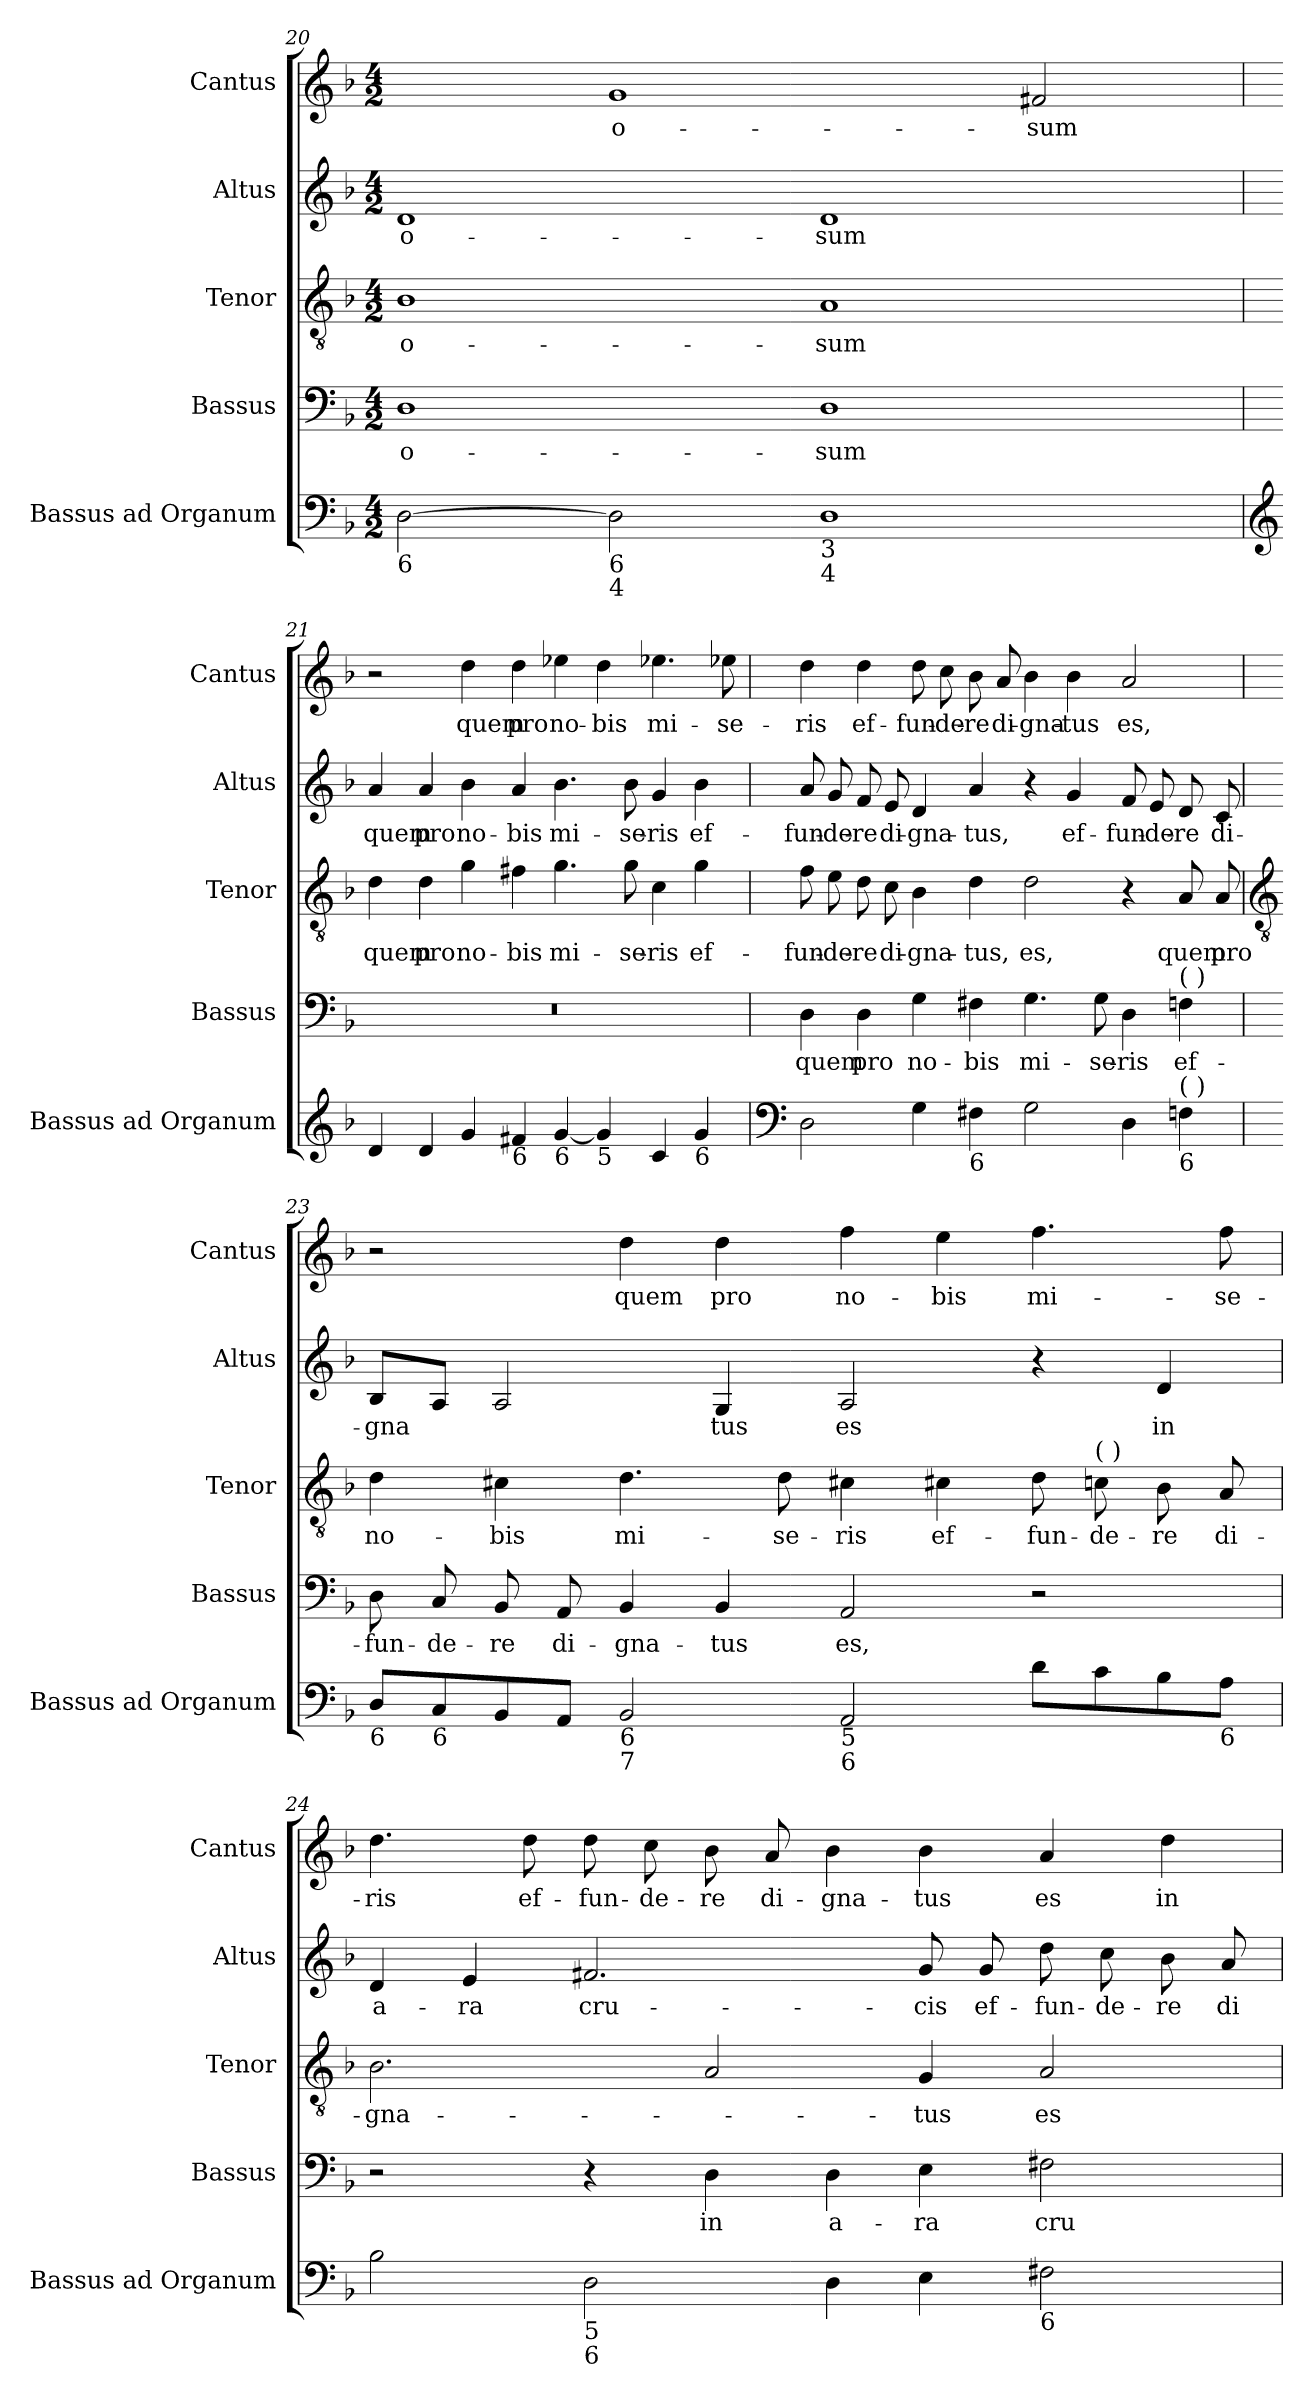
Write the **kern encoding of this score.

**kern	**kern	**text	**kern	**text	**kern	**text	**kern	**text
*part5	*part4	*part4	*part3	*part3	*part2	*part2	*part1	*part1
*staff5	*staff4	*staff4	*staff3	*staff3	*staff2	*staff2	*staff1	*staff1
*I"Bassus ad Organum	*I"Bassus	*	*I"Tenor	*	*I"Altus	*	*I"Cantus	*
*I'Bassus ad Organum	*I'Bassus	*	*I'Tenor	*	*I'Altus	*	*I'Cantus	*
!!LO:LB:g=z
*clefF4	*clefF4	*	*clefGv2	*	*clefG2	*	*clefG2	*
*k[b-]	*k[b-]	*	*k[b-]	*	*k[b-]	*	*k[b-]	*
*F:	*F:	*	*F:	*	*F:	*	*F:	*
*M4/2	*M4/2	*	*M4/2	*	*M4/2	*	*M4/2	*
=20	=20	=20	=20	=20	=20	=20	=20	=20
!LO:TX:b:t=6	!	!	!	!	!	!	!	!
!	!	!LO:LY:b	!	!LO:LY:b	!	!LO:LY:b	!	!
[2D	1D	-o-	1B-	-o-	1d	-o-	2ayy]	.
!LO:TX:b:t=6\n4	!	!	!	!	!	!	!	!
!	!	!	!	!	!	!	!	!LO:LY:b
2D]	.	.	.	.	.	.	1g	-o-
!LO:TX:b:t=3	!	!	!	!	!	!	!	!
!LO:TX:b:t=4	!	!	!	!	!	!	!	!
!	!	!LO:LY:b	!	!LO:LY:b	!	!LO:LY:b	!	!
1D	1D	-sum	1A	-sum	1d	-sum	.	.
!	!	!	!	!	!	!	!	!LO:LY:b
.	.	.	.	.	.	.	2f#X	-sum
=21	=21	=21	=21	=21	=21	=21	=21	=21
*clefG2	*	*	*	*	*	*	*	*
!	!	!	!	!LO:LY:b	!	!LO:LY:b	!	!
4d	0r	.	4d	quem	4a	quem	2r	.
!	!	!	!	!LO:LY:b	!	!LO:LY:b	!	!
4d	.	.	4d	pro	4a	pro	.	.
!	!	!	!	!LO:LY:b	!	!LO:LY:b	!	!LO:LY:b
4g	.	.	4g	no-	4b-	no-	4dd	quem
!LO:TX:b:t=6	!	!	!	!	!	!	!	!
!	!	!	!	!LO:LY:b	!	!LO:LY:b	!	!LO:LY:b
4f#X	.	.	4f#X	-bis	4a	-bis	4dd	pro
!LO:TX:b:t=6	!	!	!	!	!	!	!	!
!	!	!	!	!LO:LY:b	!	!LO:LY:b	!	!LO:LY:b
[4g	.	.	4.g	mi-	4.b-	mi-	4ee-X	no-
!LO:TX:b:t=5	!	!	!	!	!	!	!	!
!	!	!	!	!	!	!	!	!LO:LY:b
4g]	.	.	.	.	.	.	4dd	-bis
!	!	!	!	!LO:LY:b	!	!LO:LY:b	!	!
.	.	.	8g	-se-	8b-	-se-	.	.
!	!	!	!	!LO:LY:b	!	!LO:LY:b	!	!LO:LY:b
4c	.	.	4c	-ris	4g	-ris	4.ee-X	mi-
!LO:TX:b:t=6	!	!	!	!	!	!	!	!
!	!	!	!	!LO:LY:b	!	!LO:LY:b	!	!
4g	.	.	4g	ef-	4b-	ef-	.	.
!	!	!	!	!	!	!	!	!LO:LY:b
.	.	.	.	.	.	.	8ee-X	-se-
=22	=22	=22	=22	=22	=22	=22	=22	=22
*clefF4	*	*	*	*	*	*	*	*
!	!	!LO:LY:b	!	!LO:LY:b	!	!LO:LY:b	!	!LO:LY:b
2D	4D	quem	8f	-fun-	8a	-fun-	4dd	-ris
!	!	!	!	!LO:LY:b	!	!LO:LY:b	!	!
.	.	.	8e	-de-	8g	-de-	.	.
!	!	!LO:LY:b	!	!LO:LY:b	!	!LO:LY:b	!	!LO:LY:b
.	4D	pro	8d	-re	8f	-re	4dd	ef-
!	!	!	!	!LO:LY:b	!	!LO:LY:b	!	!
.	.	.	8c	di-	8e	di-	.	.
!	!	!LO:LY:b	!	!LO:LY:b	!	!LO:LY:b	!	!LO:LY:b
4G	4G	no-	4B-	-gna-	4d	-gna-	8dd	-fun-
!	!	!	!	!	!	!	!	!LO:LY:b
.	.	.	.	.	.	.	8cc	-de-
!LO:TX:b:t=6	!	!	!	!	!	!	!	!
!	!	!LO:LY:b	!	!LO:LY:b	!	!LO:LY:b	!	!LO:LY:b
4F#X	4F#X	-bis	4d	-tus,	4a	-tus,	8b-	-re
!	!	!	!	!	!	!	!	!LO:LY:b
.	.	.	.	.	.	.	8a	di-
!	!	!LO:LY:b	!	!LO:LY:b	!	!	!	!LO:LY:b
2G	4.G	mi-	2d	es,	4r	.	4b-	-gna-
!	!	!	!	!	!	!LO:LY:b	!	!LO:LY:b
.	.	.	.	.	4g	ef-	4b-	-tus
!	!	!LO:LY:b	!	!	!	!	!	!
.	8G	-se-	.	.	.	.	.	.
!	!	!LO:LY:b	!	!	!	!LO:LY:b	!	!LO:LY:b
4D	4D	-ris	4r	.	8f	-fun-	2a	es,
!	!	!	!	!	!	!LO:LY:b	!	!
.	.	.	.	.	8e	-de-	.	.
!	!LO:TX:a:t=(  )	!	!	!	!	!	!	!
!LO:TX:a:t=(  )	!	!	!	!	!	!	!	!
!LO:TX:b:t=6	!	!	!	!	!	!	!	!
!	!	!LO:LY:b	!	!LO:LY:b	!	!LO:LY:b	!	!
4F	4F	ef-	8A	quem	8d	-re	.	.
!	!	!	!	!LO:LY:b	!	!LO:LY:b	!	!
.	.	.	8A	pro	8c	di-	.	.
!!LO:LB:g=z
=23	=23	=23	=23	=23	=23	=23	=23	=23
*	*	*	*clefGv2	*	*	*	*	*
!LO:TX:b:t=6	!	!	!	!	!	!	!	!
!	!	!LO:LY:b	!	!LO:LY:b	!	!LO:LY:b	!	!
8DL	8D	-fun-	4d	no-	8B-L	-gna	2r	.
!LO:TX:b:t=6	!	!	!	!	!	!	!	!
!	!	!LO:LY:b	!	!	!	!	!	!
8C	8C	-de-	.	.	8AJ	.	.	.
!	!	!LO:LY:b	!	!LO:LY:b	!	!	!	!
8BB-	8BB-	-re	4c#X	-bis	2A	.	.	.
!	!	!LO:LY:b	!	!	!	!	!	!
8AAJ	8AA	di-	.	.	.	.	.	.
!LO:TX:b:t=6	!	!	!	!	!	!	!	!
!LO:TX:b:t=7	!	!	!	!	!	!	!	!
!	!	!LO:LY:b	!	!LO:LY:b	!	!	!	!LO:LY:b
2BB-	4BB-	-gna-	4.d	mi-	.	.	4dd	quem
!	!	!LO:LY:b	!	!	!	!LO:LY:b	!	!LO:LY:b
.	4BB-	-tus	.	.	4G	tus	4dd	pro
!	!	!	!	!LO:LY:b	!	!	!	!
.	.	.	8d	-se-	.	.	.	.
!LO:TX:b:t=5	!	!	!	!	!	!	!	!
!LO:TX:b:t=6	!	!	!	!	!	!	!	!
!	!	!LO:LY:b	!	!LO:LY:b	!	!LO:LY:b	!	!LO:LY:b
2AA	2AA	es,	4c#X	-ris	2A	es	4ff	no-
!	!	!	!	!LO:LY:b	!	!	!	!LO:LY:b
.	.	.	4c#X	ef-	.	.	4ee	-bis
!	!	!	!	!LO:LY:b	!	!	!	!LO:LY:b
8dL	2r	.	8d	-fun-	4r	.	4.ff	mi-
!	!	!	!LO:TX:a:t=(  )	!	!	!	!	!
!	!	!	!	!LO:LY:b	!	!	!	!
8c	.	.	8c	-de-	.	.	.	.
!	!	!	!	!LO:LY:b	!	!LO:LY:b	!	!
8B-	.	.	8B-	-re	4d	in	.	.
!LO:TX:b:t=6	!	!	!	!	!	!	!	!
!	!	!	!	!LO:LY:b	!	!	!	!LO:LY:b
8AJ	.	.	8A	di-	.	.	8ff	-se-
=24	=24	=24	=24	=24	=24	=24	=24	=24
!	!	!	!	!LO:LY:b	!	!LO:LY:b	!	!LO:LY:b
2B-	2r	.	2.B-	-gna-	4d	a-	4.dd	-ris
!	!	!	!	!	!	!LO:LY:b	!	!
.	.	.	.	.	4e	-ra	.	.
!	!	!	!	!	!	!	!	!LO:LY:b
.	.	.	.	.	.	.	8dd	ef-
!LO:TX:b:t=5	!	!	!	!	!	!	!	!
!LO:TX:b:t=6	!	!	!	!	!	!	!	!
!	!	!	!	!	!	!LO:LY:b	!	!LO:LY:b
2D	4r	.	.	.	2.f#X	cru-	8dd	-fun-
!	!	!	!	!	!	!	!	!LO:LY:b
.	.	.	.	.	.	.	8cc	-de-
!	!	!LO:LY:b	!	!	!	!	!	!LO:LY:b
.	4D	in	2A	.	.	.	8b-	-re
!	!	!	!	!	!	!	!	!LO:LY:b
.	.	.	.	.	.	.	8a	di-
!	!	!LO:LY:b	!	!	!	!	!	!LO:LY:b
4D	4D	a-	.	.	.	.	4b-	-gna-
!	!	!LO:LY:b	!	!LO:LY:b	!	!LO:LY:b	!	!LO:LY:b
4E	4E	-ra	4G	-tus	8g	-cis	4b-	-tus
!	!	!	!	!	!	!LO:LY:b	!	!
.	.	.	.	.	8g	ef-	.	.
!LO:TX:b:t=6	!	!	!	!	!	!	!	!
!	!	!LO:LY:b	!	!LO:LY:b	!	!LO:LY:b	!	!LO:LY:b
2F#X	2F#X	cru-	2A	es	8dd	-fun-	4a	es
!	!	!	!	!	!	!LO:LY:b	!	!
.	.	.	.	.	8cc	-de-	.	.
!	!	!	!	!	!	!LO:LY:b	!	!LO:LY:b
.	.	.	.	.	8b-	-re	4dd	in
!	!	!	!	!	!	!LO:LY:b	!	!
.	.	.	.	.	8a	di-	.	.
=	=	=	=	=	=	=	=	=
*-	*-	*-	*-	*-	*-	*-	*-	*-
